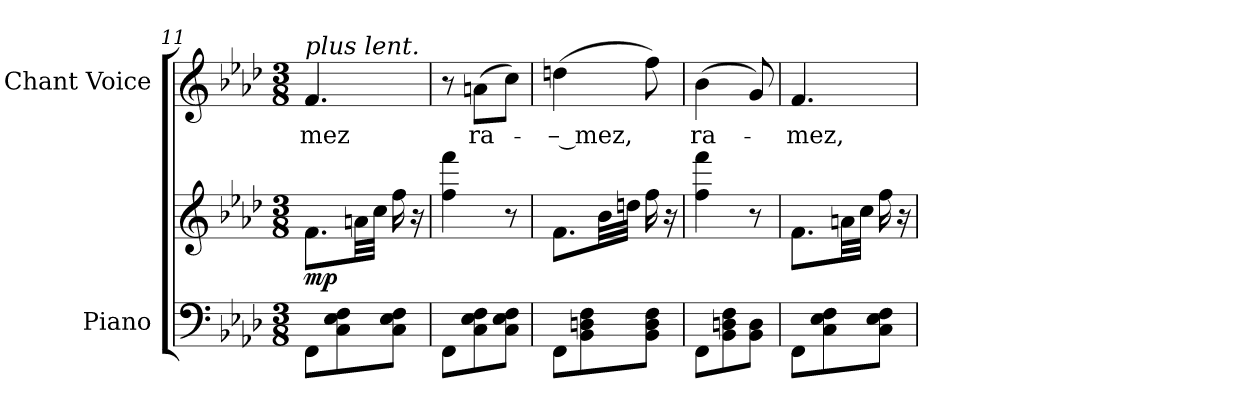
**kern	**kern	**dynam	**kern	**text
*part2	*part2	*part2	*part1	*part1
*staff3	*staff2	*staff2/3	*staff1	*staff1
*I"Piano	*	*	*I"Chant Voice	*
*I'Pno	*	*	*	*
*clefF4	*clefG2	*	*clefG2	*
*k[b-e-a-d-]	*k[b-e-a-d-]	*	*k[b-e-a-d-]	*
*M3/8	*M3/8	*	*M3/8	*
=11	=11	=11	=11	=11
!	!	!	!LO:TX:a:i:t=plus lent.	!
!	!	!LO:DY:b	!	!LO:LY:b
8FF\L	8.f\L	mp	4.f/	-mez
8C\ 8E-\ 8F\	.	.	.	.
.	32an\LL	.	.	.
.	32cc\JJJ	.	.	.
8C\ 8E-\ 8F\J	16ff\	.	.	.
.	16r	.	.	.
=12	=12	=12	=12	=12
8FF\L	4ff\ 4fff\	.	8r	.
!	!	!	!	!LO:LY:b
8C\ 8E-\ 8F\	.	.	(>8an\L	ra-
8C\ 8E-\ 8F\J	8r	.	8cc\J)	.
!!LO:LB:g=z
=13	=13	=13	=13	=13
!	!	!	!	!LO:LY:b
8FF\L	8.f\L	.	(>4ddn\	-– mez,
8BB-\ 8Dn\ 8F\	.	.	.	.
.	32b-\LL	.	.	.
.	32ddn\JJJ	.	.	.
8BB-\ 8D\ 8F\J	16ff\	.	8ff\)	.
.	16r	.	.	.
=14	=14	=14	=14	=14
!	!	!	!	!LO:LY:b
8FF\L	4ff\ 4fff\	.	(>4b-\	ra-
8BB-\ 8Dn\ 8F\	.	.	.	.
8BB-\ 8D\J	8r	.	8g/)	.
=15	=15	=15	=15	=15
!	!	!	!	!LO:LY:b
8FF\L	8.f\L	.	4.f/	-mez,
8C\ 8E-\ 8F\	.	.	.	.
.	32an\LL	.	.	.
.	32cc\JJJ	.	.	.
8C\ 8E-\ 8F\J	16ff\	.	.	.
.	16r	.	.	.
=	=	=	=	=
*-	*-	*-	*-	*-
